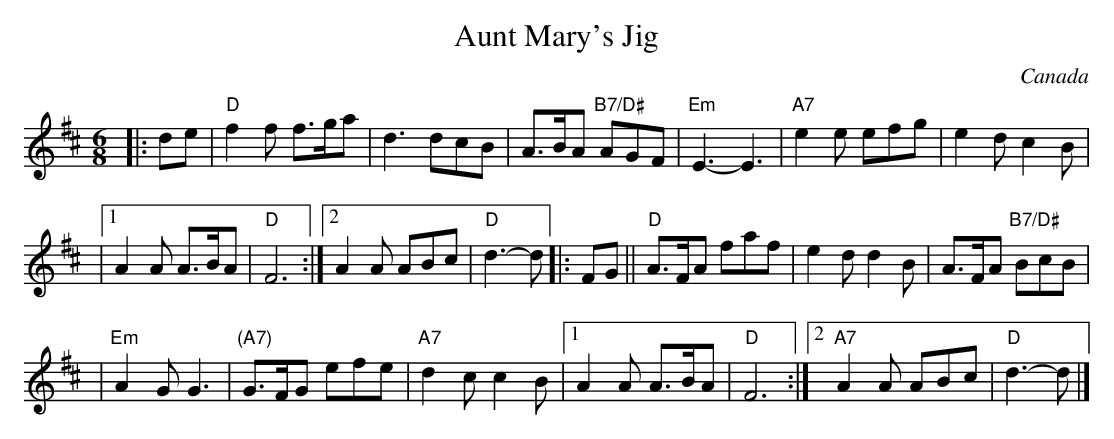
X:1
T: Aunt Mary's Jig
O: Canada
M: 6/8
L: 1/8
K: D
|: de | "D"f2f f>ga | d3 dcB | A>BA "B7/D#"AGF | "Em"E3- E3 | "A7"e2e efg | e2d c2B |
|1 A2A A>BA | "D"F6 :|2 A2A ABc | "D"d3- d |: FG || "D"A>FA faf | e2d d2B | A>FA "B7/D#"BcB |
| "Em"A2G G3 | "(A7)"G>FG efe | "A7"d2c c2B |1 A2A A>BA | "D"F6 :|2 "A7"A2A ABc | "D"d3- d |]
